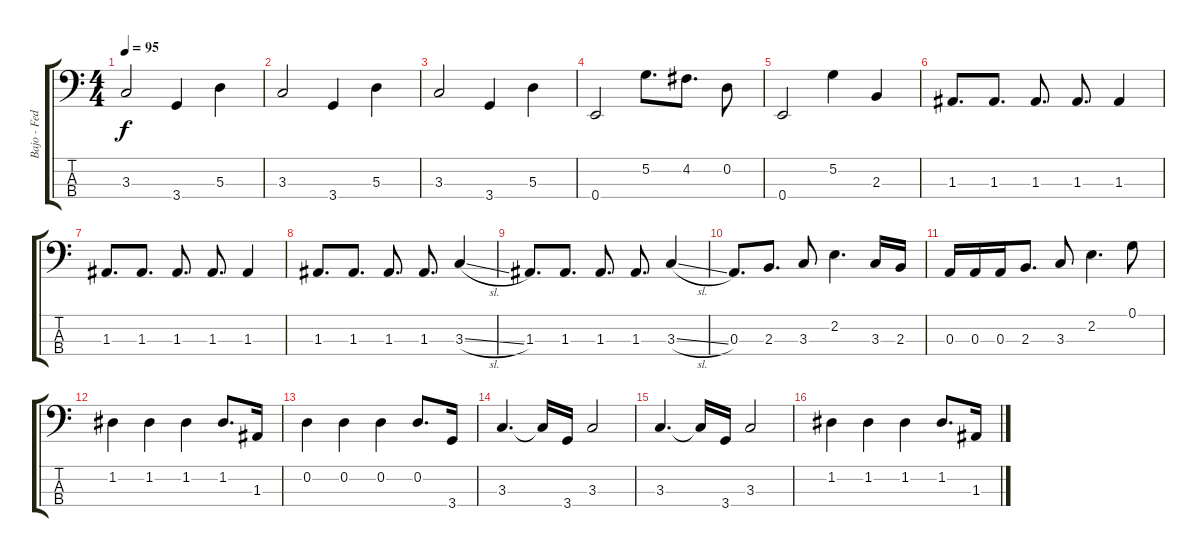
\track ("Bajo - Federico Fong" "Bajo - Fed") {instrument electricbassfinger}
\staff {score tabs}
\tuning (G2 D2 A1 E1) {hide}
\ts (4 4)
\tempo 95
\clef f4
\ks c
3.3.2{dy f} 3.4.4 5.3.4 |
3.3.2 3.4.4 5.3.4 |
3.3.2 3.4.4 5.3.4 |
0.4.2 5.2.8{d} 4.2.8{d} 0.2.8 |
0.4.2 5.2.4 2.3.4 |
1.3.8{d} 1.3.8{d} 1.3.8{d} 1.3.8{d} 1.3.4 |
1.3.8{d} 1.3.8{d} 1.3.8{d} 1.3.8{d} 1.3.4 |
1.3.8{d} 1.3.8{d} 1.3.8{d} 1.3.8{d} 3.3{sl}.4 |
1.3.8{d} 1.3.8{d} 1.3.8{d} 1.3.8{d} 3.3{sl}.4 |
0.3.8{d} 2.3.8{d} 3.3.8 2.2.4{d} 3.3.16 2.3.16 |
0.3.16 0.3.16 0.3.16 2.3.8{d} 3.3.8 2.2.4{d} 0.1.8 |
1.2.4 1.2.4 1.2.4 1.2.8{d} 1.3.16 |
0.2.4 0.2.4 0.2.4 0.2.8{d} 3.4.16 |
3.3.4{d} 3.3{t}.16 3.4.16 3.3.2 |
3.3.4{d} 3.3{t}.16 3.4.16 3.3.2 |
1.2.4 1.2.4 1.2.4 1.2.8{d} 1.3.16
